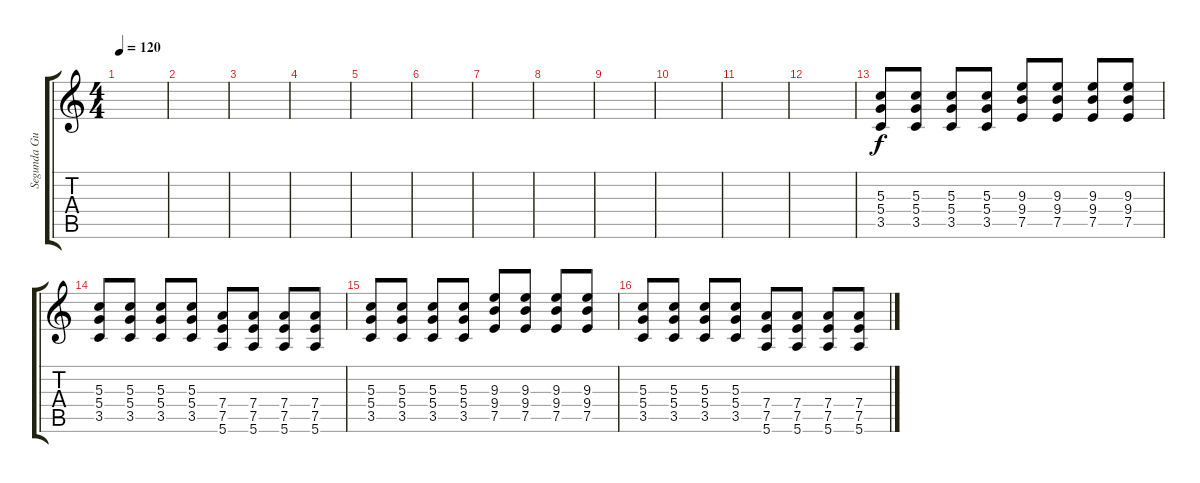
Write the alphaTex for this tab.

\track ("Segunda Guitarra" "Segunda Gu") {instrument acousticguitarsteel}
\staff {score tabs}
\tuning (E4 B3 G3 D3 A2 E2) {hide}
\ts (4 4)
\tempo 120
\clef g2
\ks c
|
|
|
|
|
|
|
|
|
|
|
|
(5.3 5.4 3.5).8 (5.3 5.4 3.5).8 (5.3 5.4 3.5).8 (5.3 5.4 3.5).8 (9.3 9.4 7.5).8 (9.3 9.4 7.5).8 (9.3 9.4 7.5).8 (9.3 9.4 7.5).8 |
(5.3 5.4 3.5).8 (5.3 5.4 3.5).8 (5.3 5.4 3.5).8 (5.3 5.4 3.5).8 (7.4 7.5 5.6).8 (7.4 7.5 5.6).8 (7.4 7.5 5.6).8 (7.4 7.5 5.6).8 |
(5.3 5.4 3.5).8 (5.3 5.4 3.5).8 (5.3 5.4 3.5).8 (5.3 5.4 3.5).8 (9.3 9.4 7.5).8 (9.3 9.4 7.5).8 (9.3 9.4 7.5).8 (9.3 9.4 7.5).8 |
(5.3 5.4 3.5).8 (5.3 5.4 3.5).8 (5.3 5.4 3.5).8 (5.3 5.4 3.5).8 (7.4 7.5 5.6).8 (7.4 7.5 5.6).8 (7.4 7.5 5.6).8 (7.4 7.5 5.6).8
